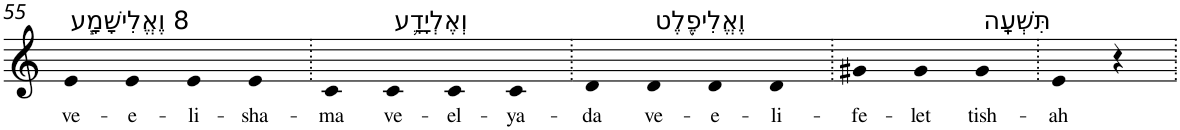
**kern	**text
*part1	*part1
*staff1	*staff1
*I"Piano	*
*I'Pno	*
!!LO:PB:g=z
*clefG2	*
*k[]	*
=55	=55
!LO:TX:a:t=8 וֶאֱלִישָׁמָ֧ע	!
!	!LO:LY:b
4e	ve-
!	!LO:LY:b
4e	-e-
!	!LO:LY:b
4e	-li-
!	!LO:LY:b
4e	-sha-
=56.	=56.
!	!LO:LY:b
4c	-ma
!LO:TX:a:t=וְאֶלְיָדָ֛ע	!
!	!LO:LY:b
4c	ve-
!	!LO:LY:b
4c	-el-
!	!LO:LY:b
4c	-ya-
=57.	=57.
!	!LO:LY:b
4d	-da
!LO:TX:a:t=וֶאֱלִיפֶ֖לֶט	!
!	!LO:LY:b
4d	ve-
!	!LO:LY:b
4d	-e-
!	!LO:LY:b
4d	-li-
=58.	=58.
!	!LO:LY:b
4g#X	-fe-
!	!LO:LY:b
4g#	-let
!LO:TX:a:t=תִּשְׁעָֽה	!
!	!LO:LY:b
4g#	tish-
=59.	=59.
!	!LO:LY:b
4e	-ah
4r	.
=.	=.
*-	*-
